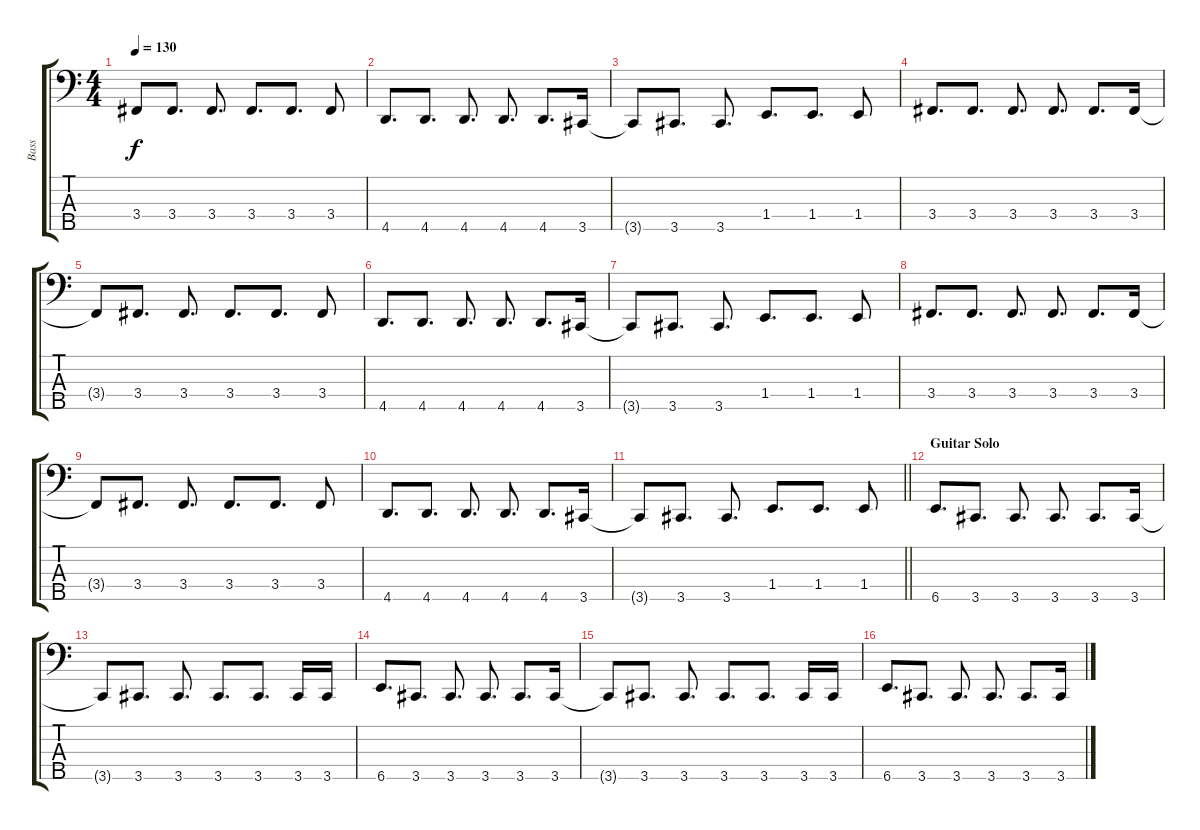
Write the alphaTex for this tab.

\track ("Bass" "Bass") {instrument electricbassfinger}
\staff {score tabs}
\tuning (Gb2 Db2 Ab1 Eb1 Bb0) {hide}
\ts (4 4)
\tempo 130
\clef f4
\ks c
3.4{t}.8{dy f} 3.4.8{d} 3.4.8{d} 3.4.8{d} 3.4.8{d} 3.4.8 |
4.5.8{d} 4.5.8{d} 4.5.8{d} 4.5.8{d} 4.5.8{d} 3.5.16 |
3.5{t}.8 3.5.8{d} 3.5.8{d} 1.4.8{d} 1.4.8{d} 1.4.8 |
3.4.8{d} 3.4.8{d} 3.4.8{d} 3.4.8{d} 3.4.8{d} 3.4.16 |
3.4{t}.8 3.4.8{d} 3.4.8{d} 3.4.8{d} 3.4.8{d} 3.4.8 |
4.5.8{d} 4.5.8{d} 4.5.8{d} 4.5.8{d} 4.5.8{d} 3.5.16 |
3.5{t}.8 3.5.8{d} 3.5.8{d} 1.4.8{d} 1.4.8{d} 1.4.8 |
3.4.8{d} 3.4.8{d} 3.4.8{d} 3.4.8{d} 3.4.8{d} 3.4.16 |
3.4{t}.8 3.4.8{d} 3.4.8{d} 3.4.8{d} 3.4.8{d} 3.4.8 |
4.5.8{d} 4.5.8{d} 4.5.8{d} 4.5.8{d} 4.5.8{d} 3.5.16 |
\barLineRight lightlight
3.5{t}.8 3.5.8{d} 3.5.8{d} 1.4.8{d} 1.4.8{d} 1.4.8 |
\section ("" "Guitar Solo")
6.5.8{d} 3.5.8{d} 3.5.8{d} 3.5.8{d} 3.5.8{d} 3.5.16 |
3.5{t}.8 3.5.8{d} 3.5.8{d} 3.5.8{d} 3.5.8{d} 3.5.16 3.5.16 |
6.5.8{d} 3.5.8{d} 3.5.8{d} 3.5.8{d} 3.5.8{d} 3.5.16 |
3.5{t}.8 3.5.8{d} 3.5.8{d} 3.5.8{d} 3.5.8{d} 3.5.16 3.5.16 |
6.5.8{d} 3.5.8{d} 3.5.8{d} 3.5.8{d} 3.5.8{d} 3.5.16
